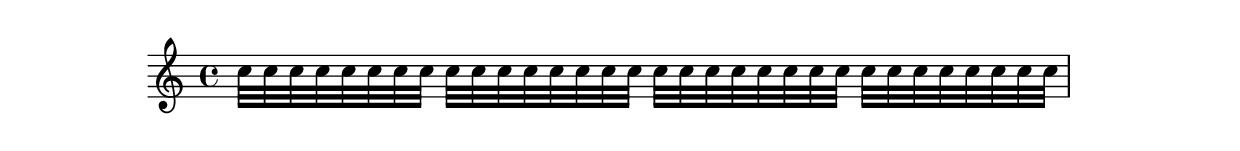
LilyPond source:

%% Do not edit this file; it is auto-generated from LSR http://lsr.dsi.unimi.it
%% This file is in the public domain.
\version "2.13.0"

\header {
  lsrtags = "rhythms"

  texidoces = "
Las barras de semicorcheas (o notas más breves) seguidas no se
subdividen de forma predeterminada.  Esto es: las tres (o más)
barras se prolongan, sin dividirse, sobre grupos completos de
notas.  Este comportamiento se puede modificar para que las barras
se subdividan en subgrupos mediante el establecimiento de la
propiedad @code{subdivideBeams}.  Cuando está establecida, las
diversas barras se subdividen a intervalos definidos por el valor
actual de la longitud del pulso @code{beatLength} reduciendo las
barras múltiples a una sola entre los subgrupos.  Observe que el
valor predeterminado de @code{beatLength} es de una negra si no
está establecido explícitamente.  Se debe establecer al valor de
una fracción que da la duración el subgrupo de barras utilizando
la función @code{make-moment}, como se muestra aquí:

"
  doctitlees = "Subdivisión de las barras de semicorchea"

%% Translation of GIT committish :<0364058d18eb91836302a567c18289209d6e9706>
  texidocde = "
Die Balken von aufeinanderfolgenden Sechszehnteln (oder kürzeren Notenwerten)
werden standardmäßig nicht unterteilt.  Dieses Verhalten kann verändert
werden, sodass die Balken in Untergruppen aufgeteilt werden, indem man
die Eigenschaft @code{subdivideBeams} verändert.  Man muss die Unterteilungsintervalle
als Notenbruch mit der @code{make-moment}-Funktion für @code{beatLength} angeben,
damit die Balken unterbrochen wird und nur ein Balken durchgezogen bleibt.  Der
Standardwert für @code{beatLength} ist 1 / Zähler des aktuellen Taktes.

"
  doctitlede = "Balken in Untergruppen teilen"

  texidoc = "
The beams of consecutive 16th (or shorter) notes are, by default, not
sub-divided.  That is, the three (or more) beams stretch unbroken over
entire groups of notes.  This behavior can be modified to sub-divide
the beams into sub-groups by setting the property
@code{subdivideBeams}. When set, multiple beams will be sub-divided at
intervals defined by the current value of @code{beatLength} by reducing
the multiple beams to just one beam between the sub-groups. Note that
@code{beatLength} defaults to one over the denominator of the current
time signature if not set explicitly. It must be set to a fraction
giving the duration of the beam sub-group using the @code{make-moment}
function, as shown here:



"
  doctitle = "Sub-dividing beams"
} % begin verbatim

\relative c'' {
  c32[ c c c c c c c]
  \set subdivideBeams = ##t
  c32[ c c c c c c c]

  % Set beam sub-group length to an eighth note
  \set beatLength = #(ly:make-moment 1 8)
  c32[ c c c c c c c]

  % Set beam sub-group length to a sixteenth note
  \set beatLength = #(ly:make-moment 1 16)
  c32[ c c c c c c c]
}
